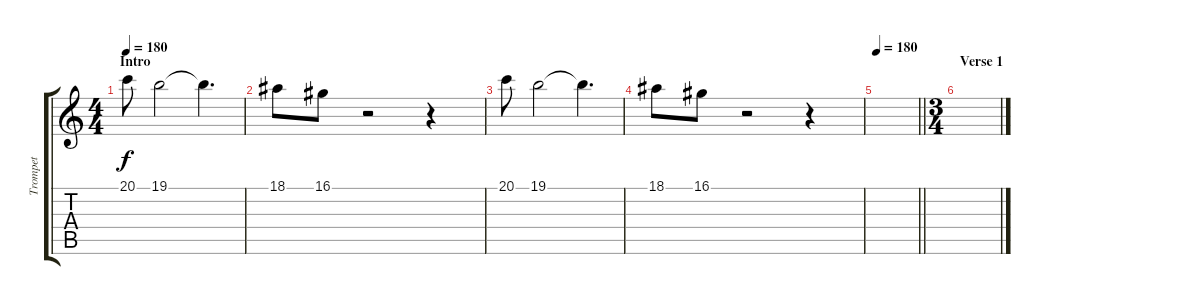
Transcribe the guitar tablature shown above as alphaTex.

\track ("Trompet" "Trompet") {instrument trumpet}
\staff {score tabs}
\tuning (E4 B3 G3 D3 A2 E2) {hide}
\ts (4 4)
\section ("" "Intro")
\tempo 180
\tempo 130
\tempo 180
\clef g2
\ks c
20.1.8{dy f instrument trumpet} 19.1.2 19.1{t}.4{d} |
18.1.8 16.1.8 r.2 r.4 |
20.1.8 19.1.2 19.1{t}.4{d} |
18.1.8 16.1.8 r.2 r.4 |
\tempo 180
\barLineRight lightlight
|
\ts (3 4)
\section ("" "Verse 1")
